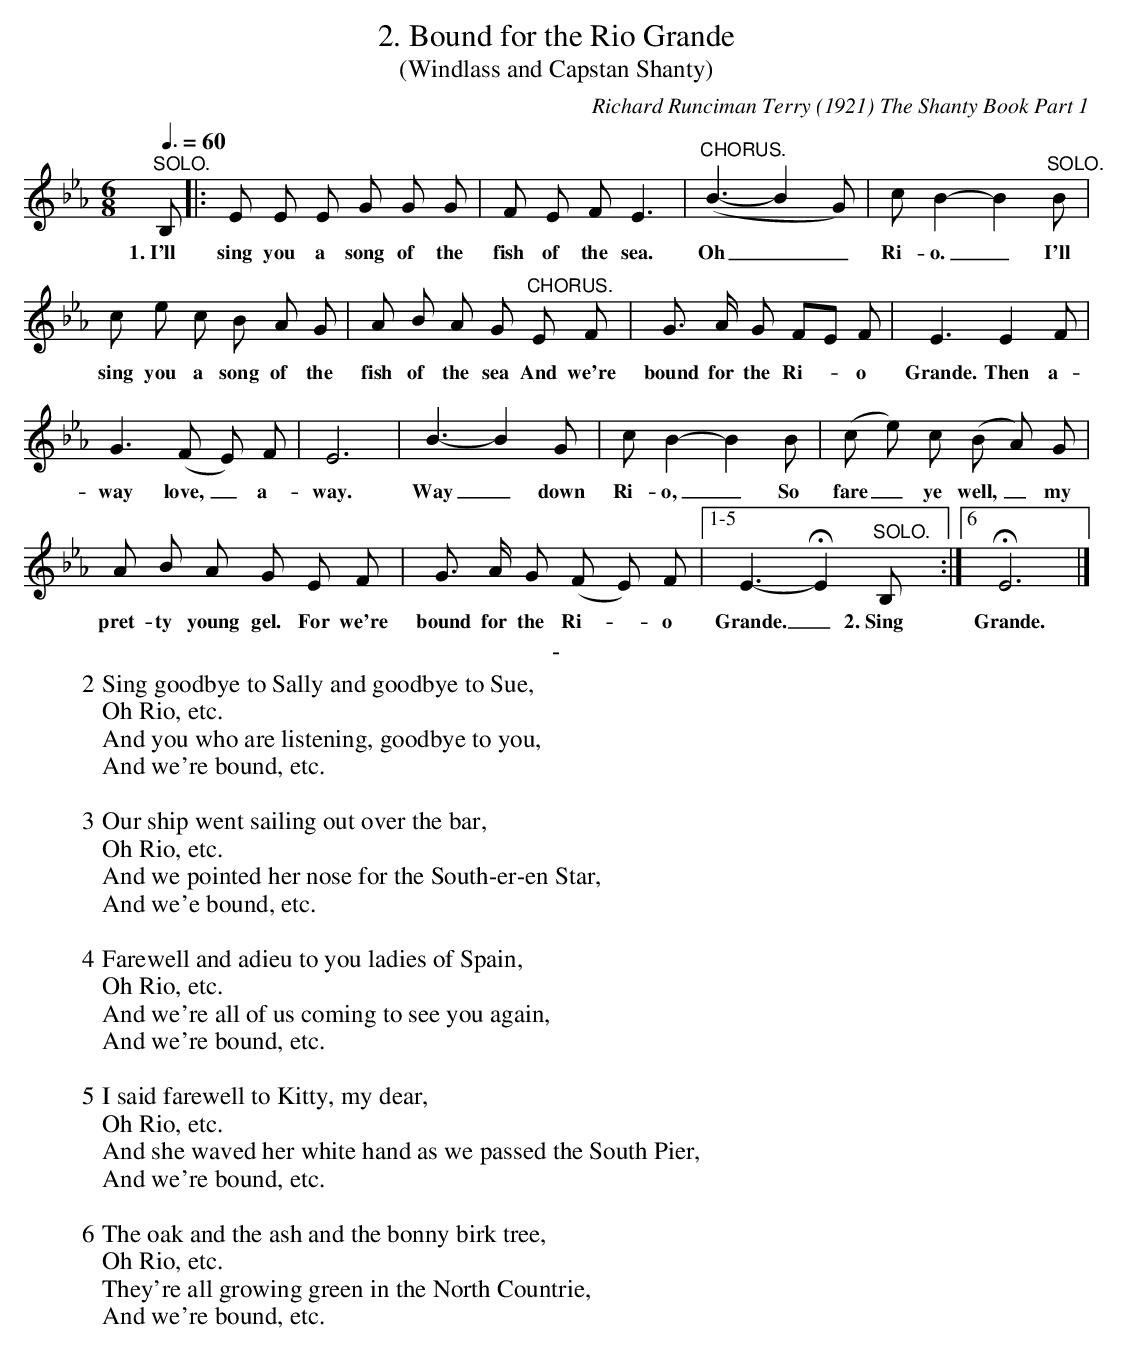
X:1
T:2. Bound for the Rio Grande
T: (Windlass and Capstan Shanty)
C:Richard Runciman Terry (1921) The Shanty Book Part 1
L:1/8
Q:3/8=60
M:6/8
K:Eb
"^SOLO." B, |: E E E G G G | F E F E3 |"^CHORUS." (B3-B2 G) | c B2-B2 "^SOLO." B |$ c e c B A G |
w: 1.~I'll | sing you a song of the | fish of the sea. | Oh__ | Ri- o._ I'll | sing you a song of  the |
A B A G "^CHORUS." E F | G> A G FE F | E3 E2 F |$ G3 (F E) F | E6 | B3-B2 G | c B2-B2 B | (c e) c (B A) G |$
w: fish of the sea And we're | bound for the Ri- * o | Grande. Then a- | way love, _ a- | way. | Way _ down | Ri- o, _ So | fare_ ye well,_ my|
A B A G E F | G> A G (F E) F |1-5 E3- HE2 "^SOLO." B, :|6 HE6 |]
w: pret- ty young gel. For we're|bound for the Ri- * o|Grande. _ 2.~Sing | Grande.|
T: -
W: 2 Sing goodbye to Sally and goodbye to Sue,
W: Oh Rio, etc.
W: And you who are listening, goodbye to you,
W: And we're bound, etc.
W:
W: 3 Our ship went sailing out over the bar,
W: Oh Rio, etc.
W: And we pointed her nose for the South-er-en Star,
W: And we'e bound, etc.
W:
W: 4 Farewell and adieu to you ladies of Spain,
W: Oh Rio, etc.
W: And we're all of us coming to see you again,
W: And we're bound, etc.
W:
W: 5 I said farewell to Kitty, my dear,
W: Oh Rio, etc.
W: And she waved her white hand as we passed the South Pier,
W: And we're bound, etc.
W:
W: 6 The oak and the ash and the bonny birk tree,
W: Oh Rio, etc.
W:They're all growing green in the North Countrie,
W: And we're bound, etc.
